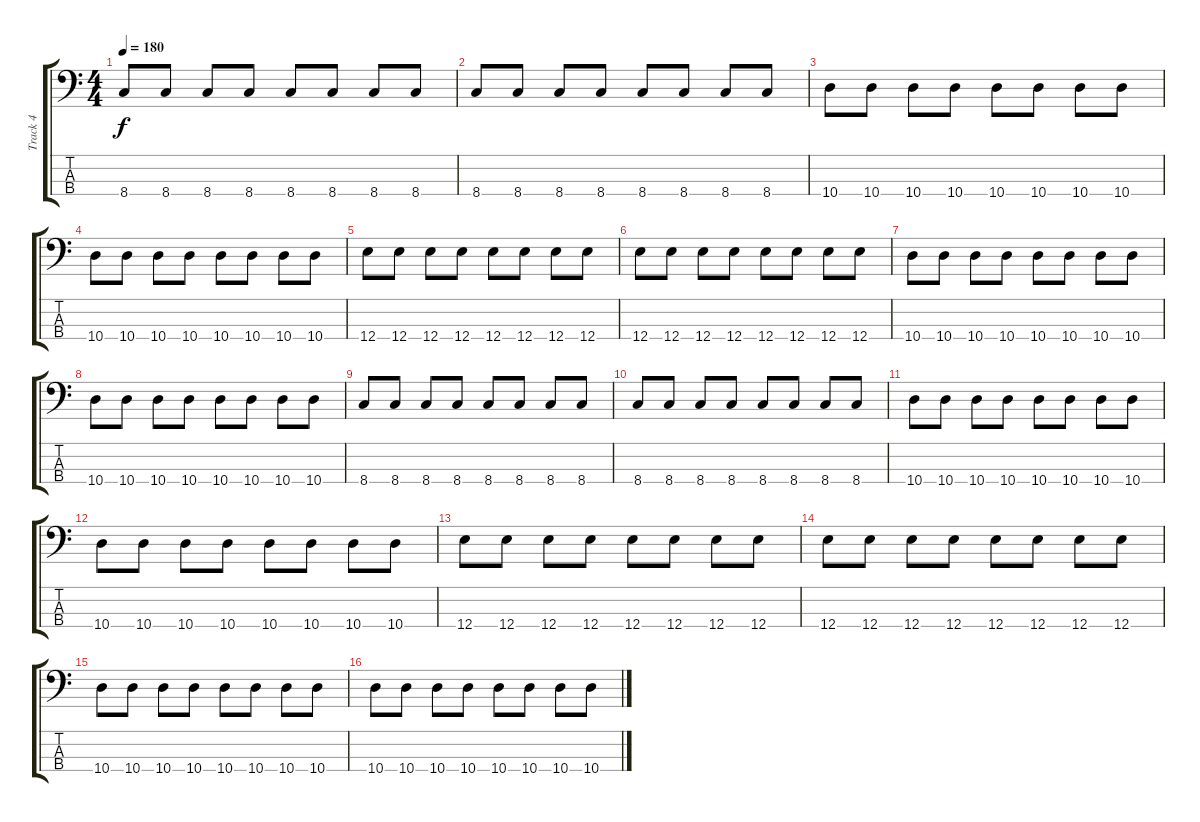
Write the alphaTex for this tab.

\track ("Track 4" "Track 4") {instrument electricbassfinger}
\staff {score tabs}
\tuning (G2 D2 A1 E1) {hide}
\ts (4 4)
\tempo 180
\clef f4
\ks c
8.4.8{dy f} 8.4.8 8.4.8 8.4.8 8.4.8 8.4.8 8.4.8 8.4.8 |
8.4.8 8.4.8 8.4.8 8.4.8 8.4.8 8.4.8 8.4.8 8.4.8 |
10.4.8 10.4.8 10.4.8 10.4.8 10.4.8 10.4.8 10.4.8 10.4.8 |
10.4.8 10.4.8 10.4.8 10.4.8 10.4.8 10.4.8 10.4.8 10.4.8 |
12.4.8 12.4.8 12.4.8 12.4.8 12.4.8 12.4.8 12.4.8 12.4.8 |
12.4.8 12.4.8 12.4.8 12.4.8 12.4.8 12.4.8 12.4.8 12.4.8 |
10.4.8 10.4.8 10.4.8 10.4.8 10.4.8 10.4.8 10.4.8 10.4.8 |
10.4.8 10.4.8 10.4.8 10.4.8 10.4.8 10.4.8 10.4.8 10.4.8 |
8.4.8 8.4.8 8.4.8 8.4.8 8.4.8 8.4.8 8.4.8 8.4.8 |
8.4.8 8.4.8 8.4.8 8.4.8 8.4.8 8.4.8 8.4.8 8.4.8 |
10.4.8 10.4.8 10.4.8 10.4.8 10.4.8 10.4.8 10.4.8 10.4.8 |
10.4.8 10.4.8 10.4.8 10.4.8 10.4.8 10.4.8 10.4.8 10.4.8 |
12.4.8 12.4.8 12.4.8 12.4.8 12.4.8 12.4.8 12.4.8 12.4.8 |
12.4.8 12.4.8 12.4.8 12.4.8 12.4.8 12.4.8 12.4.8 12.4.8 |
10.4.8 10.4.8 10.4.8 10.4.8 10.4.8 10.4.8 10.4.8 10.4.8 |
10.4.8 10.4.8 10.4.8 10.4.8 10.4.8 10.4.8 10.4.8 10.4.8
